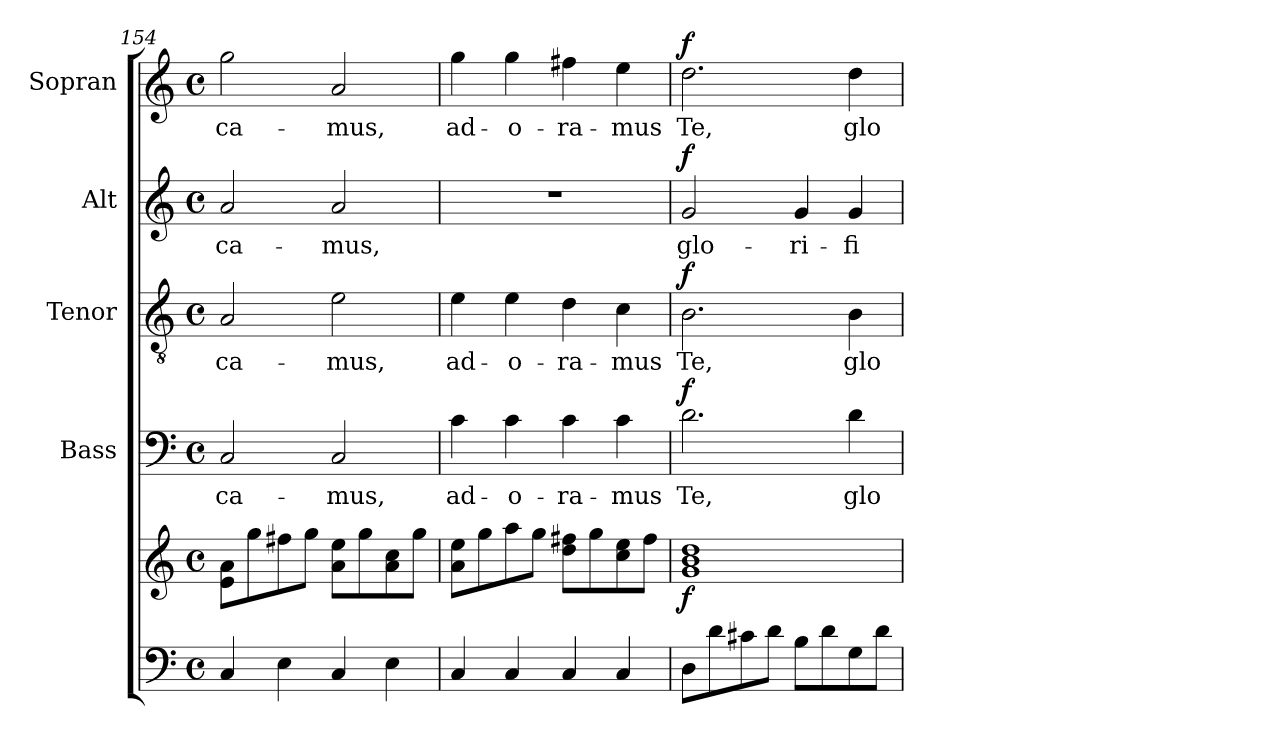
**kern	**kern	**dynam	**kern	**text	**dynam	**kern	**text	**dynam	**kern	**text	**dynam	**kern	**text	**dynam
*part5	*part5	*part5	*part4	*part4	*part4	*part3	*part3	*part3	*part2	*part2	*part2	*part1	*part1	*part1
*staff6	*staff5	*staff5/6	*staff4	*staff4	*staff4	*staff3	*staff3	*staff3	*staff2	*staff2	*staff2	*staff1	*staff1	*staff1
*	*	*	*I"Bass	*	*	*I"Tenor	*	*	*I"Alt	*	*	*I"Sopran	*	*
*	*	*	*I'B.	*	*	*I'T.	*	*	*I'A.	*	*	*I'S.	*	*
*clefF4	*clefG2	*	*clefF4	*	*	*clefGv2	*	*	*clefG2	*	*	*clefG2	*	*
*k[]	*k[]	*	*k[]	*	*	*k[]	*	*	*k[]	*	*	*k[]	*	*
*C:	*C:	*	*C:	*	*	*C:	*	*	*C:	*	*	*C:	*	*
*M4/4	*M4/4	*	*M4/4	*	*	*M4/4	*	*	*M4/4	*	*	*M4/4	*	*
*met(c)	*met(c)	*	*met(c)	*	*	*met(c)	*	*	*met(c)	*	*	*met(c)	*	*
=154	=154	=154	=154	=154	=154	=154	=154	=154	=154	=154	=154	=154	=154	=154
!	!	!	!	!LO:LY:b	!	!	!LO:LY:b	!	!	!LO:LY:b	!	!	!LO:LY:b	!
4C/	8e\ 8a\L	.	2C/	-ca-	.	2A/	-ca-	.	2a/	-ca-	.	2gg\	-ca-	.
.	8gg\	.	.	.	.	.	.	.	.	.	.	.	.	.
4E\	8ff#X\	.	.	.	.	.	.	.	.	.	.	.	.	.
.	8gg\J	.	.	.	.	.	.	.	.	.	.	.	.	.
!	!	!	!	!LO:LY:b	!	!	!LO:LY:b	!	!	!LO:LY:b	!	!	!LO:LY:b	!
4C/	8a\ 8ee\L	.	2C/	-mus,	.	2e\	-mus,	.	2a/	-mus,	.	2a/	-mus,	.
.	8gg\	.	.	.	.	.	.	.	.	.	.	.	.	.
4E\	8a\ 8cc\	.	.	.	.	.	.	.	.	.	.	.	.	.
.	8gg\J	.	.	.	.	.	.	.	.	.	.	.	.	.
!!LO:PB:g=z
=155	=155	=155	=155	=155	=155	=155	=155	=155	=155	=155	=155	=155	=155	=155
!	!	!	!	!LO:LY:b	!	!	!LO:LY:b	!	!	!	!	!	!LO:LY:b	!
4C/	8a\ 8ee\L	.	4c\	ad-	.	4e\	ad-	.	1r	.	.	4gg\	ad-	.
.	8gg\	.	.	.	.	.	.	.	.	.	.	.	.	.
!	!	!	!	!LO:LY:b	!	!	!LO:LY:b	!	!	!	!	!	!LO:LY:b	!
4C/	8aa\	.	4c\	-o-	.	4e\	-o-	.	.	.	.	4gg\	-o-	.
.	8gg\J	.	.	.	.	.	.	.	.	.	.	.	.	.
!	!	!	!	!LO:LY:b	!	!	!LO:LY:b	!	!	!	!	!	!LO:LY:b	!
4C/	8dd\ 8ff#X\L	.	4c\	-ra-	.	4d\	-ra-	.	.	.	.	4ff#X\	-ra-	.
.	8gg\	.	.	.	.	.	.	.	.	.	.	.	.	.
!	!	!	!	!LO:LY:b	!	!	!LO:LY:b	!	!	!	!	!	!LO:LY:b	!
4C/	8cc\ 8ee\	.	4c\	-mus	.	4c\	-mus	.	.	.	.	4ee\	-mus	.
.	8ff#\J	.	.	.	.	.	.	.	.	.	.	.	.	.
=156	=156	=156	=156	=156	=156	=156	=156	=156	=156	=156	=156	=156	=156	=156
!	!	!LO:DY:b	!	!LO:LY:b	!LO:DY:a	!	!LO:LY:b	!LO:DY:a	!	!LO:LY:b	!LO:DY:a	!	!LO:LY:b	!LO:DY:a
8D\L	1g 1b 1dd	f	2.d\	Te,	f	2.B\	Te,	f	2g/	glo-	f	2.dd\	Te,	f
8d\	.	.	.	.	.	.	.	.	.	.	.	.	.	.
8c#X\	.	.	.	.	.	.	.	.	.	.	.	.	.	.
8d\J	.	.	.	.	.	.	.	.	.	.	.	.	.	.
!	!	!	!	!	!	!	!	!	!	!LO:LY:b	!	!	!	!
8B\L	.	.	.	.	.	.	.	.	4g/	-ri-	.	.	.	.
8d\	.	.	.	.	.	.	.	.	.	.	.	.	.	.
!	!	!	!	!LO:LY:b	!	!	!LO:LY:b	!	!	!LO:LY:b	!	!	!LO:LY:b	!
8G\	.	.	4d\	glo-	.	4B\	glo-	.	4g/	-fi-	.	4dd\	glo-	.
8d\J	.	.	.	.	.	.	.	.	.	.	.	.	.	.
=	=	=	=	=	=	=	=	=	=	=	=	=	=	=
*-	*-	*-	*-	*-	*-	*-	*-	*-	*-	*-	*-	*-	*-	*-
